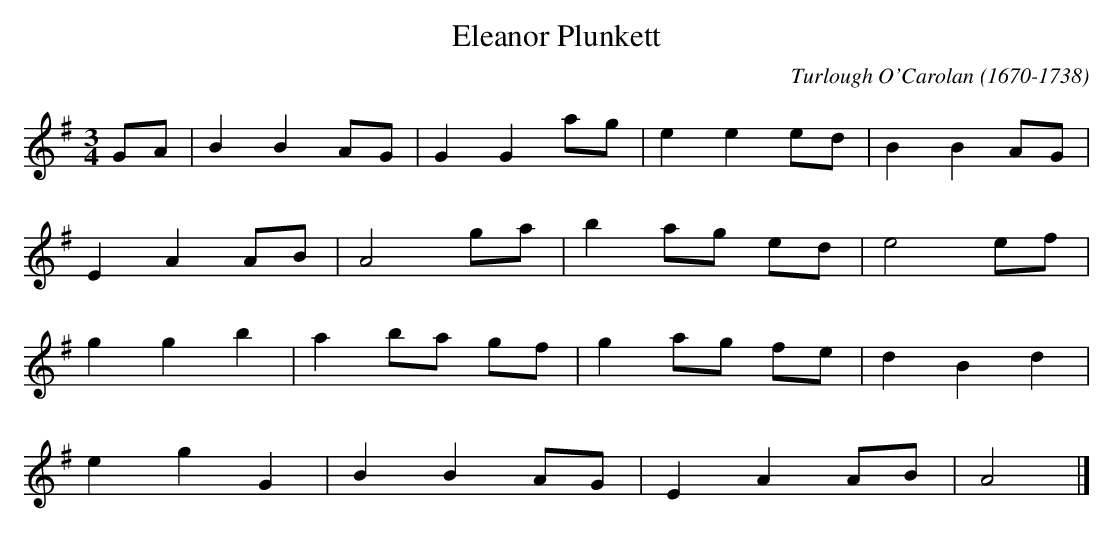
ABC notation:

X:1
T:Eleanor Plunkett
C:Turlough O'Carolan (1670-1738)
M:3/4
L:1/8
K:G
C:ANDANTINO
GA|B2B2AG|G2G2ag|e2e2ed|B2B2AG|
E2A2AB|A4ga|b2ag ed|e4ef|
g2g2b2|a2ba gf|g2ag fe|d2B2d2|
e2g2G2|B2B2AG|E2A2AB|A4|]
